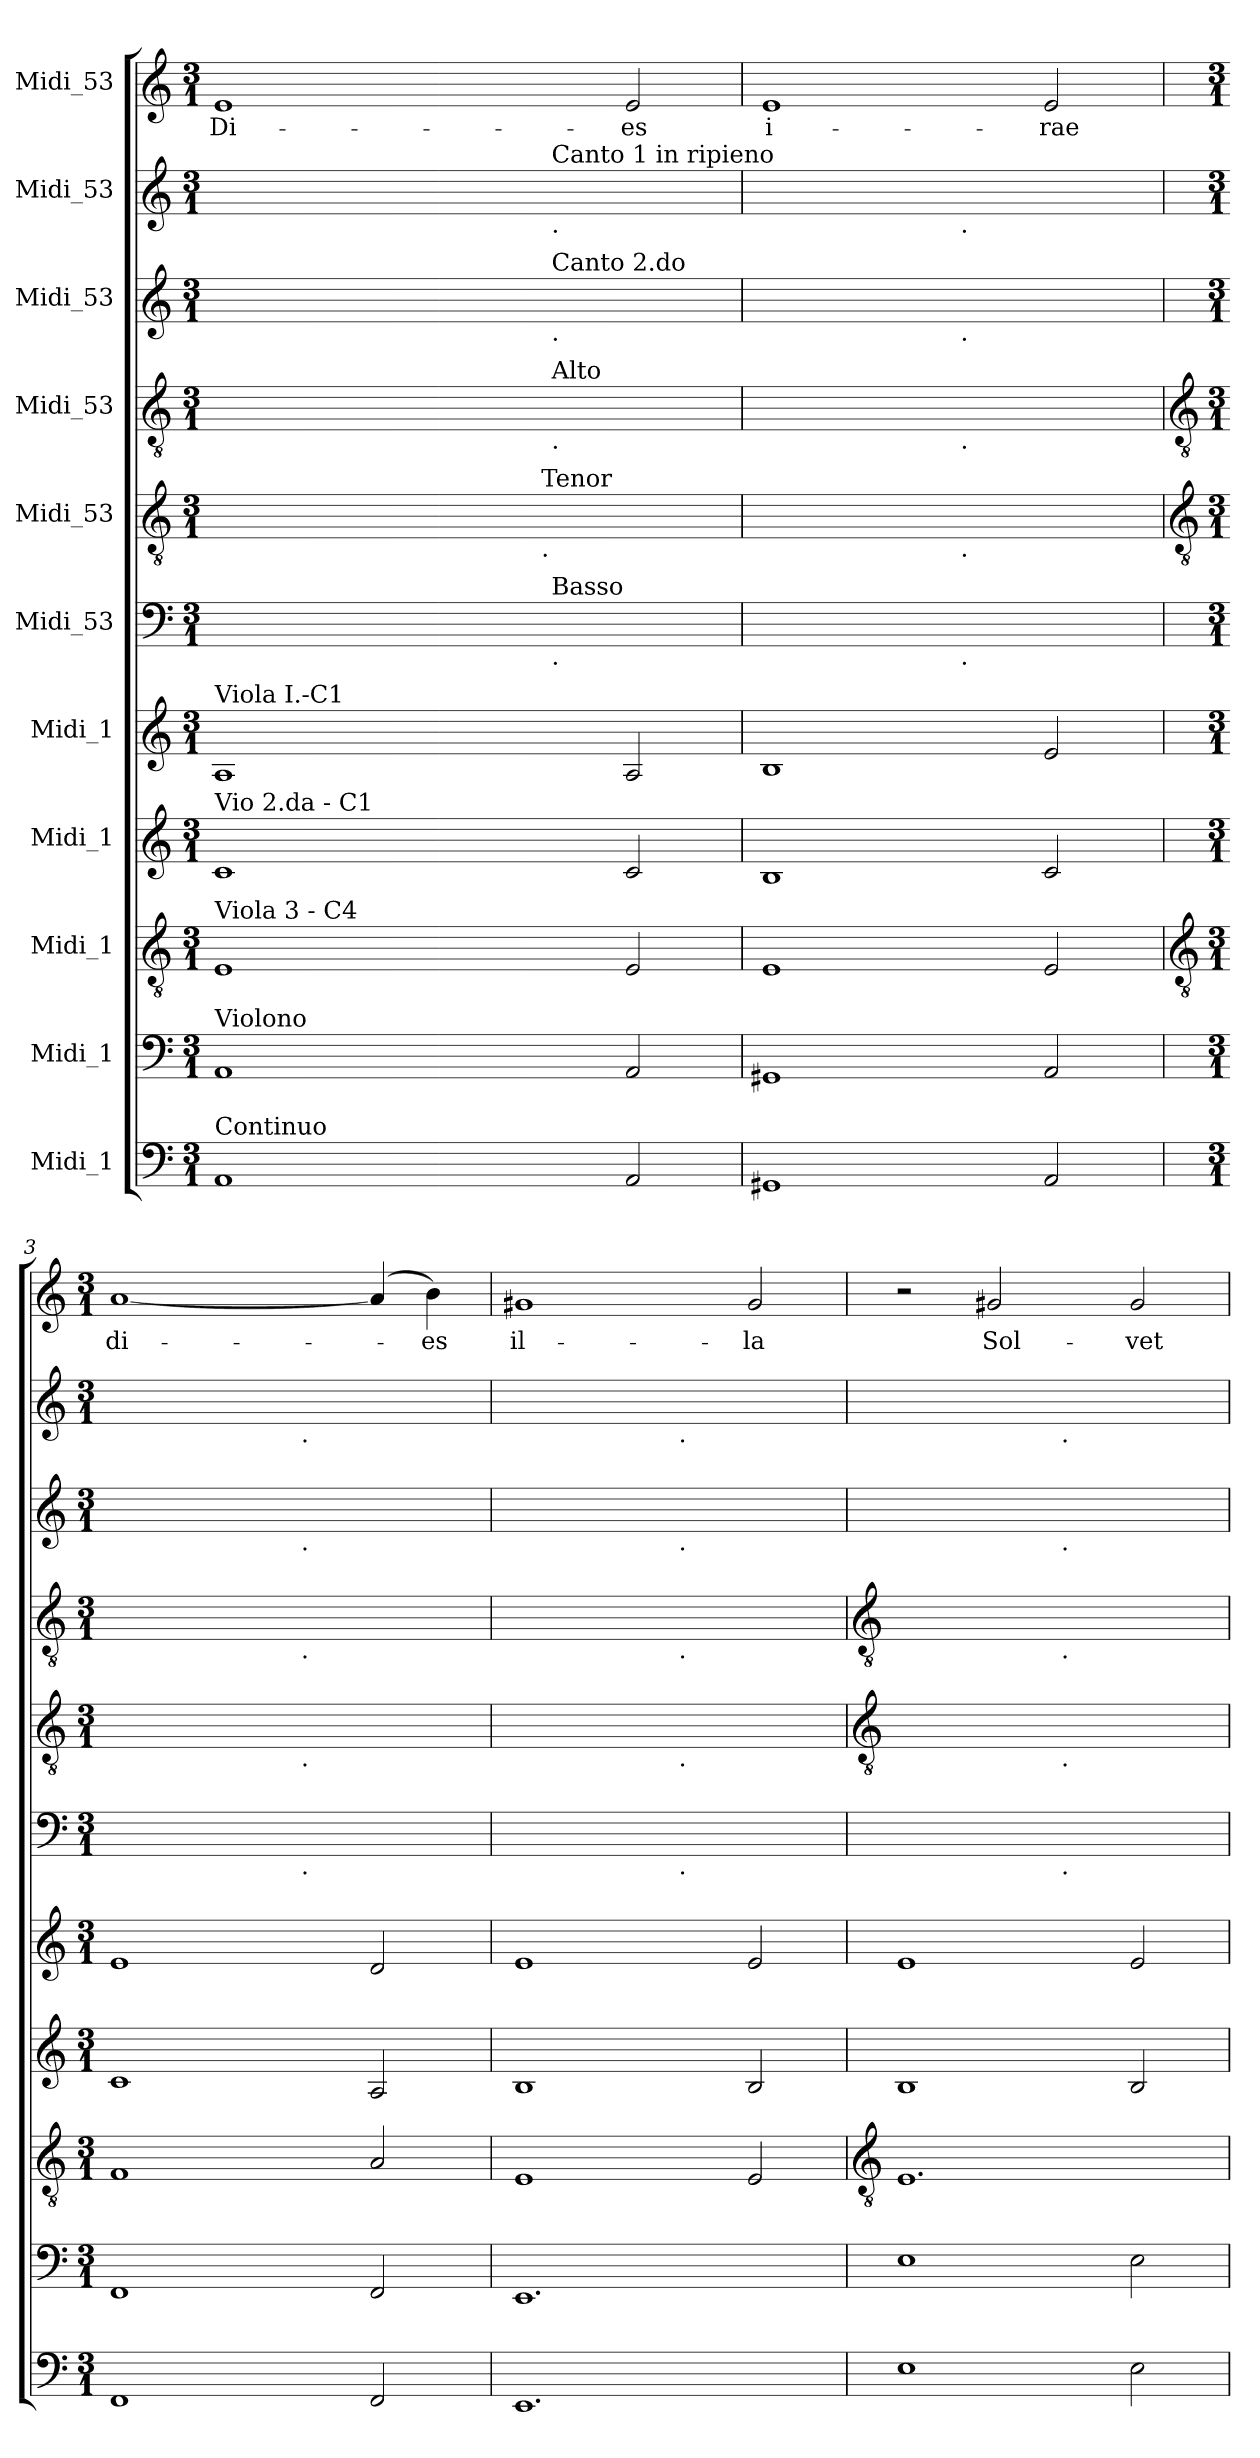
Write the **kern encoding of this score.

**kern	**kern	**kern	**kern	**kern	**kern	**kern	**kern	**kern	**kern	**kern	**text
*part11	*part10	*part9	*part8	*part7	*part6	*part5	*part4	*part3	*part2	*part1	*part1
*staff11	*staff10	*staff9	*staff8	*staff7	*staff6	*staff5	*staff4	*staff3	*staff2	*staff1	*staff1
*I"Midi_1	*I"Midi_1	*I"Midi_1	*I"Midi_1	*I"Midi_1	*I"Midi_53	*I"Midi_53	*I"Midi_53	*I"Midi_53	*I"Midi_53	*I"Midi_53	*
*clefF4	*clefF4	*clefGv2	*clefG2	*clefG2	*clefF4	*clefGv2	*clefGv2	*clefG2	*clefG2	*clefG2	*
*k[]	*k[]	*k[]	*k[]	*k[]	*k[]	*k[]	*k[]	*k[]	*k[]	*k[]	*
*C:	*C:	*C:	*C:	*C:	*C:	*C:	*C:	*C:	*C:	*C:	*
*M3/1	*M3/1	*M3/1	*M3/1	*M3/1	*M3/1	*M3/1	*M3/1	*M3/1	*M3/1	*M3/1	*
=1	=1	=1	=1	=1	=1	=1	=1	=1	=1	=1	=1
!	!	!	!	!LO:TX:a:t=Viola I.-C1	!	!	!	!	!	!	!
!	!	!	!LO:TX:a:t=Vio 2.da - C1	!	!	!	!	!	!	!	!
!	!	!LO:TX:a:t=Viola 3 - C4	!	!	!	!	!	!	!	!	!
!	!LO:TX:a:t=Violono	!	!	!	!	!	!	!	!	!	!
!LO:TX:a:t=Continuo	!	!	!	!	!	!	!	!	!	!	!
!	!	!	!	!	!	!	!	!	!	!	!LO:LY:b
1AA	1AA	1E	1c	1A	16ryy	64ryy	8ryy	4ryy	4ryy	1e	Di-
.	.	.	.	.	.	64ryy	.	.	.	.	.
.	.	.	.	.	.	64ryy	.	.	.	.	.
.	.	.	.	.	.	64ryy	.	.	.	.	.
.	.	.	.	.	4ryy	64ryy	.	.	.	.	.
.	.	.	.	.	.	4ryy	.	.	.	.	.
.	.	.	.	.	.	.	4ryy	.	.	.	.
.	.	.	.	.	.	.	.	4ryy	4ryy	.	.
.	.	.	.	.	4ryy	.	.	.	.	.	.
.	.	.	.	.	.	4ryy	.	.	.	.	.
.	.	.	.	.	.	.	4ryy	.	.	.	.
.	.	.	.	.	.	.	.	64ryy	64ryy	.	.
.	.	.	.	.	.	.	.	64ryy	64ryy	.	.
.	.	.	.	.	.	.	.	64ryy	64ryy	.	.
.	.	.	.	.	.	.	.	64ryy	64ryy	.	.
.	.	.	.	.	64ryy	.	.	64ryy	64ryy	.	.
.	.	.	.	.	64ryy	32ryy	.	64ryy	64ryy	.	.
.	.	.	.	.	64ryy	.	.	64ryy	64ryy	.	.
.	.	.	.	.	64ryy	32ryy	.	64ryy	64ryy	.	.
.	.	.	.	.	64ryy	.	64ryy	64ryy	64ryy	.	.
.	.	.	.	.	64ryy	32ryy	64ryy	64ryy	64ryy	.	.
.	.	.	.	.	64ryy	.	64ryy	64ryy	64ryy	.	.
.	.	.	.	.	64ryy	32ryy	64ryy	64ryy	64ryy	.	.
.	.	.	.	.	64ryy	.	64ryy	64ryy	64ryy	.	.
!	!	!	!	!	!	!LO:TX:b:t=.	!	!	!	!	!
!	!	!	!	!	!	!LO:TX:a:t=Tenor	!	!	!	!	!
.	.	.	.	.	64ryy	32ryy	64ryy	64ryy	64ryy	.	.
!	!	!	!	!	!	!	!	!	!LO:TX:b:t=.	!	!
!	!	!	!	!	!	!	!	!	!LO:TX:a:t=Canto 1 in ripieno	!	!
!	!	!	!	!	!	!	!	!LO:TX:b:t=.	!	!	!
!	!	!	!	!	!	!	!	!LO:TX:a:t=Canto 2.do	!	!	!
!	!	!	!	!	!	!	!LO:TX:b:t=.	!	!	!	!
!	!	!	!	!	!	!	!LO:TX:a:t=Alto	!	!	!	!
!	!	!	!	!	!LO:TX:b:t=.	!	!	!	!	!	!
!	!	!	!	!	!LO:TX:a:t=Basso	!	!	!	!	!	!
.	.	.	.	.	64ryy	.	64ryy	64ryy	64ryy	.	.
.	.	.	.	.	4ryy	4ryy	4ryy	4ryy	4ryy	.	.
.	.	.	.	.	4ryy	4ryy	4ryy	4ryy	4ryy	.	.
!	!	!	!	!	!	!	!	!	!	!	!LO:LY:b
2AA/	2AA/	2E/	2c/	2A/	.	.	.	.	.	2e/	-es
.	.	.	.	.	4ryy	4ryy	4ryy	4ryy	4ryy	.	.
.	.	.	.	.	64ryy	64ryy	64ryy	64ryy	64ryy	.	.
=2	=2	=2	=2	=2	=2	=2	=2	=2	=2	=2	=2
!	!	!	!	!	!	!	!	!	!	!	!LO:LY:b
1GG#X	1GG#X	1E	1B	1B	4ryy	4ryy	4ryy	4ryy	4ryy	1e	i-
.	.	.	.	.	4ryy	4ryy	4ryy	4ryy	4ryy	.	.
.	.	.	.	.	32ryy	32ryy	32ryy	32ryy	32ryy	.	.
.	.	.	.	.	32ryy	32ryy	32ryy	32ryy	32ryy	.	.
.	.	.	.	.	32ryy	32ryy	32ryy	32ryy	32ryy	.	.
.	.	.	.	.	32ryy	32ryy	32ryy	32ryy	32ryy	.	.
.	.	.	.	.	32ryy	32ryy	32ryy	32ryy	32ryy	.	.
.	.	.	.	.	32ryy	32ryy	32ryy	32ryy	32ryy	.	.
!	!	!	!	!	!	!	!	!	!LO:TX:b:t=.	!	!
!	!	!	!	!	!	!	!	!LO:TX:b:t=.	!	!	!
!	!	!	!	!	!	!	!LO:TX:b:t=.	!	!	!	!
!	!	!	!	!	!	!LO:TX:b:t=.	!	!	!	!	!
!	!	!	!	!	!LO:TX:b:t=.	!	!	!	!	!	!
.	.	.	.	.	32ryy	32ryy	32ryy	32ryy	32ryy	.	.
.	.	.	.	.	4ryy	4ryy	4ryy	4ryy	4ryy	.	.
.	.	.	.	.	4ryy	4ryy	4ryy	4ryy	4ryy	.	.
!	!	!	!	!	!	!	!	!	!	!	!LO:LY:b
2AA/	2AA/	2E/	2c/	2e/	.	.	.	.	.	2e/	-rae
.	.	.	.	.	4ryy	4ryy	4ryy	4ryy	4ryy	.	.
.	.	.	.	.	32ryy	32ryy	32ryy	32ryy	32ryy	.	.
!!LO:LB:g=z
=3	=3	=3	=3	=3	=3	=3	=3	=3	=3	=3	=3
*	*	*clefGv2	*	*	*	*clefGv2	*clefGv2	*	*	*	*
*M3/1	*M3/1	*M3/1	*M3/1	*M3/1	*M3/1	*M3/1	*M3/1	*M3/1	*M3/1	*M3/1	*
!	!	!	!	!	!	!	!	!	!	!	!LO:LY:b
1FF	1FF	1F	1c	1e	4ryy	4ryy	4ryy	4ryy	4ryy	[1a	di-
.	.	.	.	.	4ryy	4ryy	4ryy	4ryy	4ryy	.	.
.	.	.	.	.	64ryy	64ryy	64ryy	64ryy	64ryy	.	.
.	.	.	.	.	64ryy	64ryy	64ryy	64ryy	64ryy	.	.
.	.	.	.	.	64ryy	64ryy	64ryy	64ryy	64ryy	.	.
.	.	.	.	.	64ryy	64ryy	64ryy	64ryy	64ryy	.	.
.	.	.	.	.	64ryy	64ryy	64ryy	64ryy	64ryy	.	.
.	.	.	.	.	64ryy	64ryy	64ryy	64ryy	64ryy	.	.
.	.	.	.	.	64ryy	64ryy	64ryy	64ryy	64ryy	.	.
.	.	.	.	.	64ryy	64ryy	64ryy	64ryy	64ryy	.	.
.	.	.	.	.	64ryy	64ryy	64ryy	64ryy	64ryy	.	.
.	.	.	.	.	64ryy	64ryy	64ryy	64ryy	64ryy	.	.
.	.	.	.	.	64ryy	64ryy	64ryy	64ryy	64ryy	.	.
.	.	.	.	.	64ryy	64ryy	64ryy	64ryy	64ryy	.	.
!	!	!	!	!	!	!	!	!	!LO:TX:b:t=.	!	!
!	!	!	!	!	!	!	!	!LO:TX:b:t=.	!	!	!
!	!	!	!	!	!	!	!LO:TX:b:t=.	!	!	!	!
!	!	!	!	!	!	!LO:TX:b:t=.	!	!	!	!	!
!	!	!	!	!	!LO:TX:b:t=.	!	!	!	!	!	!
.	.	.	.	.	64ryy	64ryy	64ryy	64ryy	64ryy	.	.
.	.	.	.	.	4ryy	4ryy	4ryy	4ryy	4ryy	.	.
.	.	.	.	.	4ryy	4ryy	4ryy	4ryy	4ryy	.	.
2FF/	2FF/	2A/	2A/	2d/	.	.	.	.	.	(>4a/]	.
.	.	.	.	.	4ryy	4ryy	4ryy	4ryy	4ryy	.	.
!	!	!	!	!	!	!	!	!	!	!	!LO:LY:b
.	.	.	.	.	.	.	.	.	.	4b\)	-es
.	.	.	.	.	64ryy	64ryy	64ryy	64ryy	64ryy	.	.
.	.	.	.	.	64ryy	64ryy	64ryy	64ryy	64ryy	.	.
.	.	.	.	.	64ryy	64ryy	64ryy	64ryy	64ryy	.	.
=4	=4	=4	=4	=4	=4	=4	=4	=4	=4	=4	=4
!	!	!	!	!	!	!	!	!	!	!	!LO:LY:b
1.EE	1.EE	1E	1B	1e	4ryy	4ryy	4ryy	4ryy	4ryy	1g#X	il-
.	.	.	.	.	4ryy	4ryy	4ryy	4ryy	4ryy	.	.
.	.	.	.	.	32ryy	32ryy	32ryy	32ryy	32ryy	.	.
.	.	.	.	.	32ryy	32ryy	32ryy	32ryy	32ryy	.	.
.	.	.	.	.	32ryy	32ryy	32ryy	32ryy	32ryy	.	.
.	.	.	.	.	32ryy	32ryy	32ryy	32ryy	32ryy	.	.
.	.	.	.	.	32ryy	32ryy	32ryy	32ryy	32ryy	.	.
.	.	.	.	.	32ryy	32ryy	32ryy	32ryy	32ryy	.	.
!	!	!	!	!	!	!	!	!	!LO:TX:b:t=.	!	!
!	!	!	!	!	!	!	!	!LO:TX:b:t=.	!	!	!
!	!	!	!	!	!	!	!LO:TX:b:t=.	!	!	!	!
!	!	!	!	!	!	!LO:TX:b:t=.	!	!	!	!	!
!	!	!	!	!	!LO:TX:b:t=.	!	!	!	!	!	!
.	.	.	.	.	32ryy	32ryy	32ryy	32ryy	32ryy	.	.
.	.	.	.	.	4ryy	4ryy	4ryy	4ryy	4ryy	.	.
.	.	.	.	.	4ryy	4ryy	4ryy	4ryy	4ryy	.	.
!	!	!	!	!	!	!	!	!	!	!	!LO:LY:b
.	.	2E/	2B/	2e/	.	.	.	.	.	2g#/	-la
.	.	.	.	.	4ryy	4ryy	4ryy	4ryy	4ryy	.	.
.	.	.	.	.	32ryy	32ryy	32ryy	32ryy	32ryy	.	.
!!LO:LB:g=z
=5	=5	=5	=5	=5	=5	=5	=5	=5	=5	=5	=5
*	*	*clefGv2	*	*	*	*clefGv2	*clefGv2	*	*	*	*
1E	1E	1.E	1B	1e	4ryy	4ryy	4ryy	4ryy	4ryy	2r	.
.	.	.	.	.	4ryy	4ryy	4ryy	4ryy	4ryy	.	.
!	!	!	!	!	!	!	!	!	!	!	!LO:LY:b
.	.	.	.	.	32ryy	32ryy	32ryy	32ryy	32ryy	2g#X/	Sol-
.	.	.	.	.	32ryy	32ryy	32ryy	32ryy	32ryy	.	.
.	.	.	.	.	32ryy	32ryy	32ryy	32ryy	32ryy	.	.
.	.	.	.	.	32ryy	32ryy	32ryy	32ryy	32ryy	.	.
.	.	.	.	.	32ryy	32ryy	32ryy	32ryy	32ryy	.	.
.	.	.	.	.	32ryy	32ryy	32ryy	32ryy	32ryy	.	.
!	!	!	!	!	!	!	!	!	!LO:TX:b:t=.	!	!
!	!	!	!	!	!	!	!	!LO:TX:b:t=.	!	!	!
!	!	!	!	!	!	!	!LO:TX:b:t=.	!	!	!	!
!	!	!	!	!	!	!LO:TX:b:t=.	!	!	!	!	!
!	!	!	!	!	!LO:TX:b:t=.	!	!	!	!	!	!
.	.	.	.	.	32ryy	32ryy	32ryy	32ryy	32ryy	.	.
.	.	.	.	.	4ryy	4ryy	4ryy	4ryy	4ryy	.	.
.	.	.	.	.	4ryy	4ryy	4ryy	4ryy	4ryy	.	.
!	!	!	!	!	!	!	!	!	!	!	!LO:LY:b
2E\	2E\	.	2B/	2e/	.	.	.	.	.	2g#/	-vet
.	.	.	.	.	4ryy	4ryy	4ryy	4ryy	4ryy	.	.
.	.	.	.	.	32ryy	32ryy	32ryy	32ryy	32ryy	.	.
=	=	=	=	=	=	=	=	=	=	=	=
*-	*-	*-	*-	*-	*-	*-	*-	*-	*-	*-	*-
